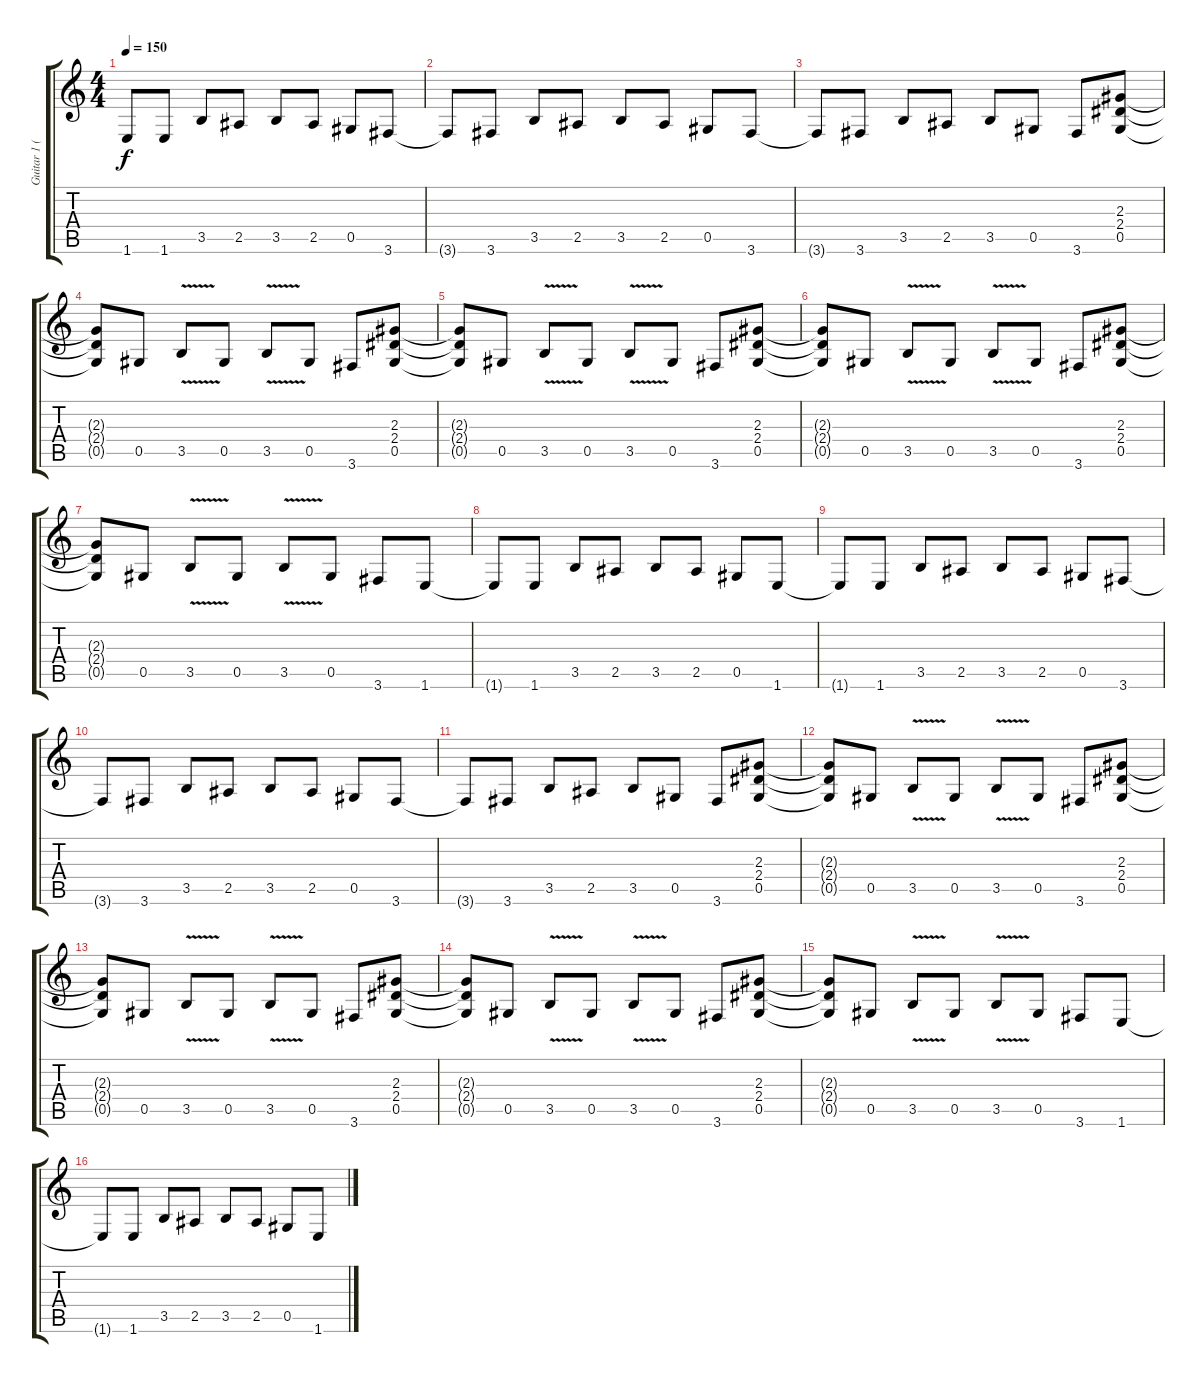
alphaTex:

\track ("Guitar 1 (Slash)" "Guitar 1 (") {instrument distortionguitar}
\staff {score tabs}
\tuning (Eb4 Bb3 Gb3 Db3 Ab2 Eb2) {hide}
\ts (4 4)
\tempo 150
\clef g2
\ks c
1.6{t}.8{dy f} 1.6.8 3.5.8 2.5.8 3.5.8 2.5.8 0.5.8 3.6.8 |
3.6{t}.8 3.6.8 3.5.8 2.5.8 3.5.8 2.5.8 0.5.8 3.6.8 |
3.6{t}.8 3.6.8 3.5.8 2.5.8 3.5.8 0.5.8 3.6.8 (2.3 2.4 0.5).8 |
(2.3{t} 2.4{t} 0.5{t}).8 0.5.8 3.5{v}.8 0.5.8 3.5{v}.8 0.5.8 3.6.8 (2.3 2.4 0.5).8 |
(2.3{t} 2.4{t} 0.5{t}).8 0.5.8 3.5{v}.8 0.5.8 3.5{v}.8 0.5.8 3.6.8 (2.3 2.4 0.5).8 |
(2.3{t} 2.4{t} 0.5{t}).8 0.5.8 3.5{v}.8 0.5.8 3.5{v}.8 0.5.8 3.6.8 (2.3 2.4 0.5).8 |
(2.3{t} 2.4{t} 0.5{t}).8 0.5.8 3.5{v}.8 0.5.8 3.5{v}.8 0.5.8 3.6.8 1.6.8 |
1.6{t}.8 1.6.8 3.5.8 2.5.8 3.5.8 2.5.8 0.5.8 1.6.8 |
1.6{t}.8 1.6.8 3.5.8 2.5.8 3.5.8 2.5.8 0.5.8 3.6.8 |
3.6{t}.8 3.6.8 3.5.8 2.5.8 3.5.8 2.5.8 0.5.8 3.6.8 |
3.6{t}.8 3.6.8 3.5.8 2.5.8 3.5.8 0.5.8 3.6.8 (2.3 2.4 0.5).8 |
(2.3{t} 2.4{t} 0.5{t}).8 0.5.8 3.5{v}.8 0.5.8 3.5{v}.8 0.5.8 3.6.8 (2.3 2.4 0.5).8 |
(2.3{t} 2.4{t} 0.5{t}).8 0.5.8 3.5{v}.8 0.5.8 3.5{v}.8 0.5.8 3.6.8 (2.3 2.4 0.5).8 |
(2.3{t} 2.4{t} 0.5{t}).8 0.5.8 3.5{v}.8 0.5.8 3.5{v}.8 0.5.8 3.6.8 (2.3 2.4 0.5).8 |
(2.3{t} 2.4{t} 0.5{t}).8 0.5.8 3.5{v}.8 0.5.8 3.5{v}.8 0.5.8 3.6.8 1.6.8 |
1.6{t}.8 1.6.8 3.5.8 2.5.8 3.5.8 2.5.8 0.5.8 1.6.8
